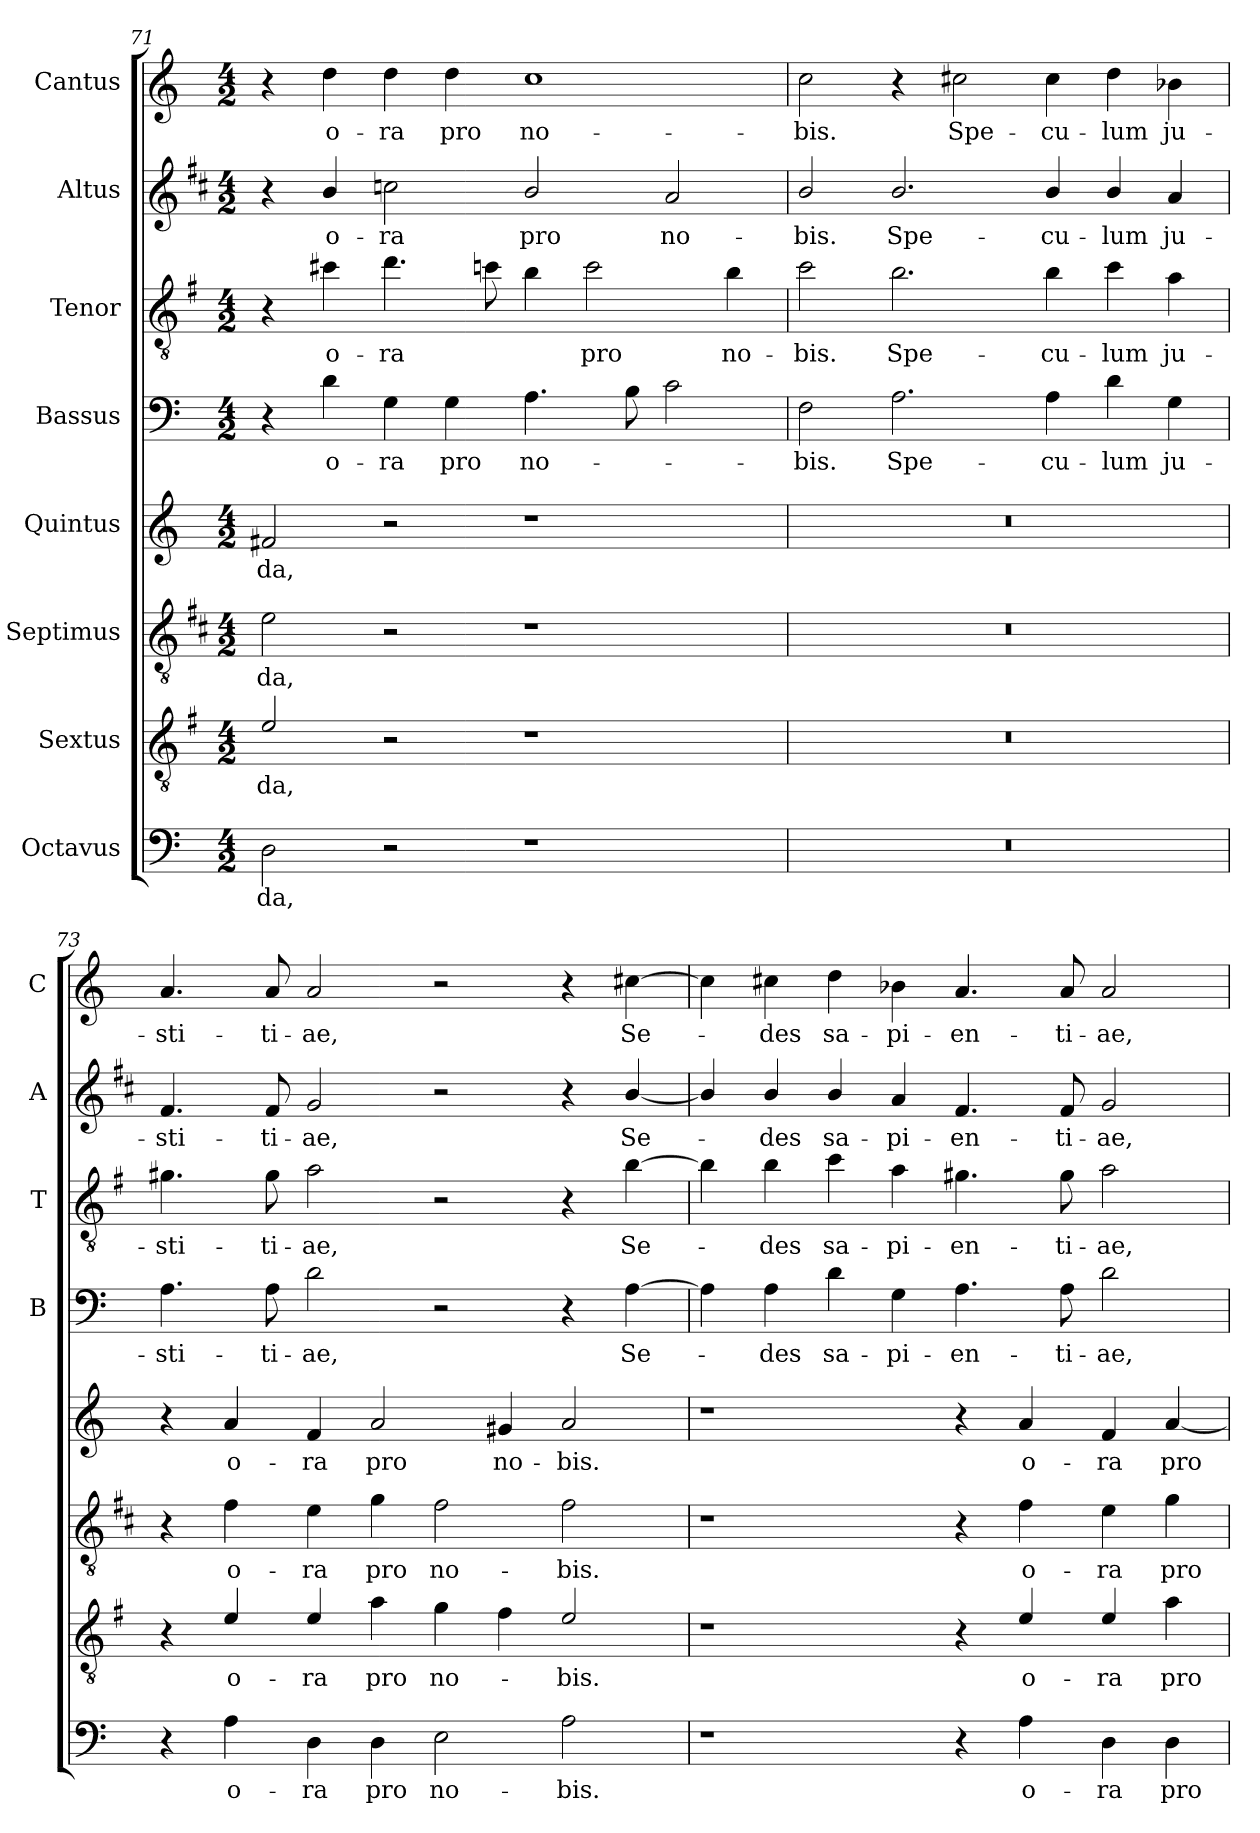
**kern	**text	**kern	**text	**kern	**text	**kern	**text	**kern	**text	**kern	**text	**kern	**text	**kern	**text
*part8	*part8	*part7	*part7	*part6	*part6	*part5	*part5	*part4	*part4	*part3	*part3	*part2	*part2	*part1	*part1
*staff8	*staff8	*staff7	*staff7	*staff6	*staff6	*staff5	*staff5	*staff4	*staff4	*staff3	*staff3	*staff2	*staff2	*staff1	*staff1
*I"Octavus	*	*I"Sextus	*	*I"Septimus	*	*I"Quintus	*	*I"Bassus	*	*I"Tenor	*	*I"Altus	*	*I"Cantus	*
*	*	*	*	*	*	*	*	*I'B	*	*I'T	*	*I'A	*	*I'C	*
!!LO:PB:g=z
*clefF4	*	*clefGv2	*	*clefGv2	*	*clefG2	*	*clefF4	*	*clefGv2	*	*clefG2	*	*clefG2	*
*	*	*ITrd4c7	*	*ITrd1c2	*	*	*	*	*	*ITrd4c7	*	*ITrd1c2	*	*	*
*k[]	*	*k[]	*	*k[]	*	*k[]	*	*k[]	*	*k[]	*	*k[]	*	*k[]	*
*C:	*	*C:	*	*C:	*	*C:	*	*C:	*	*C:	*	*C:	*	*C:	*
*M4/2	*	*M4/2	*	*M4/2	*	*M4/2	*	*M4/2	*	*M4/2	*	*M4/2	*	*M4/2	*
=71	=71	=71	=71	=71	=71	=71	=71	=71	=71	=71	=71	=71	=71	=71	=71
!	!LO:LY:b	!	!LO:LY:b	!	!LO:LY:b	!	!LO:LY:b	!	!	!	!	!	!	!	!
2D\	-da,	2A/	-da,	2d\	-da,	2f#X/	-da,	4r	.	4r	.	4r	.	4r	.
!	!	!	!	!	!	!	!	!	!LO:LY:b	!	!LO:LY:b	!	!LO:LY:b	!	!LO:LY:b
.	.	.	.	.	.	.	.	4d\	o-	4f#X\	o-	4a/	o-	4dd\	o-
!	!	!	!	!	!	!	!	!	!LO:LY:b	!	!LO:LY:b	!	!LO:LY:b	!	!LO:LY:b
2r	.	2r	.	2r	.	2r	.	4G\	-ra	4.g\	-ra	2b-X\	-ra	4dd\	-ra
!	!	!	!	!	!	!	!	!	!LO:LY:b	!	!	!	!	!	!LO:LY:b
.	.	.	.	.	.	.	.	4G\	pro	.	.	.	.	4dd\	pro
.	.	.	.	.	.	.	.	.	.	8fn\	.	.	.	.	.
!	!	!	!	!	!	!	!	!	!LO:LY:b	!	!	!	!LO:LY:b	!	!LO:LY:b
1r	.	1r	.	1r	.	1r	.	4.A\	no-	4e\	.	2a/	pro	1cc	no-
!	!	!	!	!	!	!	!	!	!	!	!LO:LY:b	!	!	!	!
.	.	.	.	.	.	.	.	.	.	2f\	pro	.	.	.	.
.	.	.	.	.	.	.	.	8B\	.	.	.	.	.	.	.
!	!	!	!	!	!	!	!	!	!	!	!	!	!LO:LY:b	!	!
.	.	.	.	.	.	.	.	2c\	.	.	.	2g/	no-	.	.
!	!	!	!	!	!	!	!	!	!	!	!LO:LY:b	!	!	!	!
.	.	.	.	.	.	.	.	.	.	4e\	no-	.	.	.	.
=72	=72	=72	=72	=72	=72	=72	=72	=72	=72	=72	=72	=72	=72	=72	=72
!	!	!	!	!	!	!	!	!	!LO:LY:b	!	!LO:LY:b	!	!LO:LY:b	!	!LO:LY:b
0r	.	0r	.	0r	.	0r	.	2F\	-bis.	2f\	-bis.	2a/	-bis.	2cc\	-bis.
!	!	!	!	!	!	!	!	!	!LO:LY:b	!	!LO:LY:b	!	!LO:LY:b	!	!
.	.	.	.	.	.	.	.	2.A\	Spe-	2.e\	Spe-	2.a/	Spe-	4r	.
!	!	!	!	!	!	!	!	!	!	!	!	!	!	!	!LO:LY:b
.	.	.	.	.	.	.	.	.	.	.	.	.	.	2cc#X\	Spe-
!	!	!	!	!	!	!	!	!	!LO:LY:b	!	!LO:LY:b	!	!LO:LY:b	!	!LO:LY:b
.	.	.	.	.	.	.	.	4A\	-cu-	4e\	-cu-	4a/	-cu-	4cc#\	-cu-
!	!	!	!	!	!	!	!	!	!LO:LY:b	!	!LO:LY:b	!	!LO:LY:b	!	!LO:LY:b
.	.	.	.	.	.	.	.	4d\	-lum	4f\	-lum	4a/	-lum	4dd\	-lum
!	!	!	!	!	!	!	!	!	!LO:LY:b	!	!LO:LY:b	!	!LO:LY:b	!	!LO:LY:b
.	.	.	.	.	.	.	.	4G\	ju-	4d\	ju-	4g/	ju-	4b-X\	ju-
=73	=73	=73	=73	=73	=73	=73	=73	=73	=73	=73	=73	=73	=73	=73	=73
!	!	!	!	!	!	!	!	!	!LO:LY:b	!	!LO:LY:b	!	!LO:LY:b	!	!LO:LY:b
4r	.	4r	.	4r	.	4r	.	4.A\	-sti-	4.c#X\	-sti-	4.e/	-sti-	4.a/	-sti-
!	!LO:LY:b	!	!LO:LY:b	!	!LO:LY:b	!	!LO:LY:b	!	!	!	!	!	!	!	!
4A\	o-	4A/	o-	4e\	o-	4a/	o-	.	.	.	.	.	.	.	.
!	!	!	!	!	!	!	!	!	!LO:LY:b	!	!LO:LY:b	!	!LO:LY:b	!	!LO:LY:b
.	.	.	.	.	.	.	.	8A\	-ti-	8c#\	-ti-	8e/	-ti-	8a/	-ti-
!	!LO:LY:b	!	!LO:LY:b	!	!LO:LY:b	!	!LO:LY:b	!	!LO:LY:b	!	!LO:LY:b	!	!LO:LY:b	!	!LO:LY:b
4D\	-ra	4A/	-ra	4d\	-ra	4f/	-ra	2d\	-ae,	2d\	-ae,	2f/	-ae,	2a/	-ae,
!	!LO:LY:b	!	!LO:LY:b	!	!LO:LY:b	!	!LO:LY:b	!	!	!	!	!	!	!	!
4D\	pro	4d\	pro	4f\	pro	2a/	pro	.	.	.	.	.	.	.	.
!	!LO:LY:b	!	!LO:LY:b	!	!LO:LY:b	!	!	!	!	!	!	!	!	!	!
2E\	no-	4c\	no-	2e\	no-	.	.	2r	.	2r	.	2r	.	2r	.
!	!	!	!	!	!	!	!LO:LY:b	!	!	!	!	!	!	!	!
.	.	4B\	.	.	.	4g#X/	no-	.	.	.	.	.	.	.	.
!	!LO:LY:b	!	!LO:LY:b	!	!LO:LY:b	!	!LO:LY:b	!	!	!	!	!	!	!	!
2A\	-bis.	2A/	-bis.	2e\	-bis.	2a/	-bis.	4r	.	4r	.	4r	.	4r	.
!	!	!	!	!	!	!	!	!	!LO:LY:b	!	!LO:LY:b	!	!LO:LY:b	!	!LO:LY:b
.	.	.	.	.	.	.	.	[4A\	Se-	[4e\	Se-	[4a/	Se-	[4cc#X\	Se-
=74	=74	=74	=74	=74	=74	=74	=74	=74	=74	=74	=74	=74	=74	=74	=74
1r	.	1r	.	1r	.	1r	.	4A\]	.	4e\]	.	4a/]	.	4cc#\]	.
!	!	!	!	!	!	!	!	!	!LO:LY:b	!	!LO:LY:b	!	!LO:LY:b	!	!LO:LY:b
.	.	.	.	.	.	.	.	4A\	-des	4e\	-des	4a/	-des	4cc#X\	-des
!	!	!	!	!	!	!	!	!	!LO:LY:b	!	!LO:LY:b	!	!LO:LY:b	!	!LO:LY:b
.	.	.	.	.	.	.	.	4d\	sa-	4f\	sa-	4a/	sa-	4dd\	sa-
!	!	!	!	!	!	!	!	!	!LO:LY:b	!	!LO:LY:b	!	!LO:LY:b	!	!LO:LY:b
.	.	.	.	.	.	.	.	4G\	-pi-	4d\	-pi-	4g/	-pi-	4b-X\	-pi-
!	!	!	!	!	!	!	!	!	!LO:LY:b	!	!LO:LY:b	!	!LO:LY:b	!	!LO:LY:b
4r	.	4r	.	4r	.	4r	.	4.A\	-en-	4.c#X\	-en-	4.e/	-en-	4.a/	-en-
!	!LO:LY:b	!	!LO:LY:b	!	!LO:LY:b	!	!LO:LY:b	!	!	!	!	!	!	!	!
4A\	o-	4A/	o-	4e\	o-	4a/	o-	.	.	.	.	.	.	.	.
!	!	!	!	!	!	!	!	!	!LO:LY:b	!	!LO:LY:b	!	!LO:LY:b	!	!LO:LY:b
.	.	.	.	.	.	.	.	8A\	-ti-	8c#\	-ti-	8e/	-ti-	8a/	-ti-
!	!LO:LY:b	!	!LO:LY:b	!	!LO:LY:b	!	!LO:LY:b	!	!LO:LY:b	!	!LO:LY:b	!	!LO:LY:b	!	!LO:LY:b
4D\	-ra	4A/	-ra	4d\	-ra	4f/	-ra	2d\	-ae,	2d\	-ae,	2f/	-ae,	2a/	-ae,
!	!LO:LY:b	!	!LO:LY:b	!	!LO:LY:b	!	!LO:LY:b	!	!	!	!	!	!	!	!
4D\	pro	4d\	pro	4f\	pro	[4a/	pro	.	.	.	.	.	.	.	.
=	=	=	=	=	=	=	=	=	=	=	=	=	=	=	=
*-	*-	*-	*-	*-	*-	*-	*-	*-	*-	*-	*-	*-	*-	*-	*-
